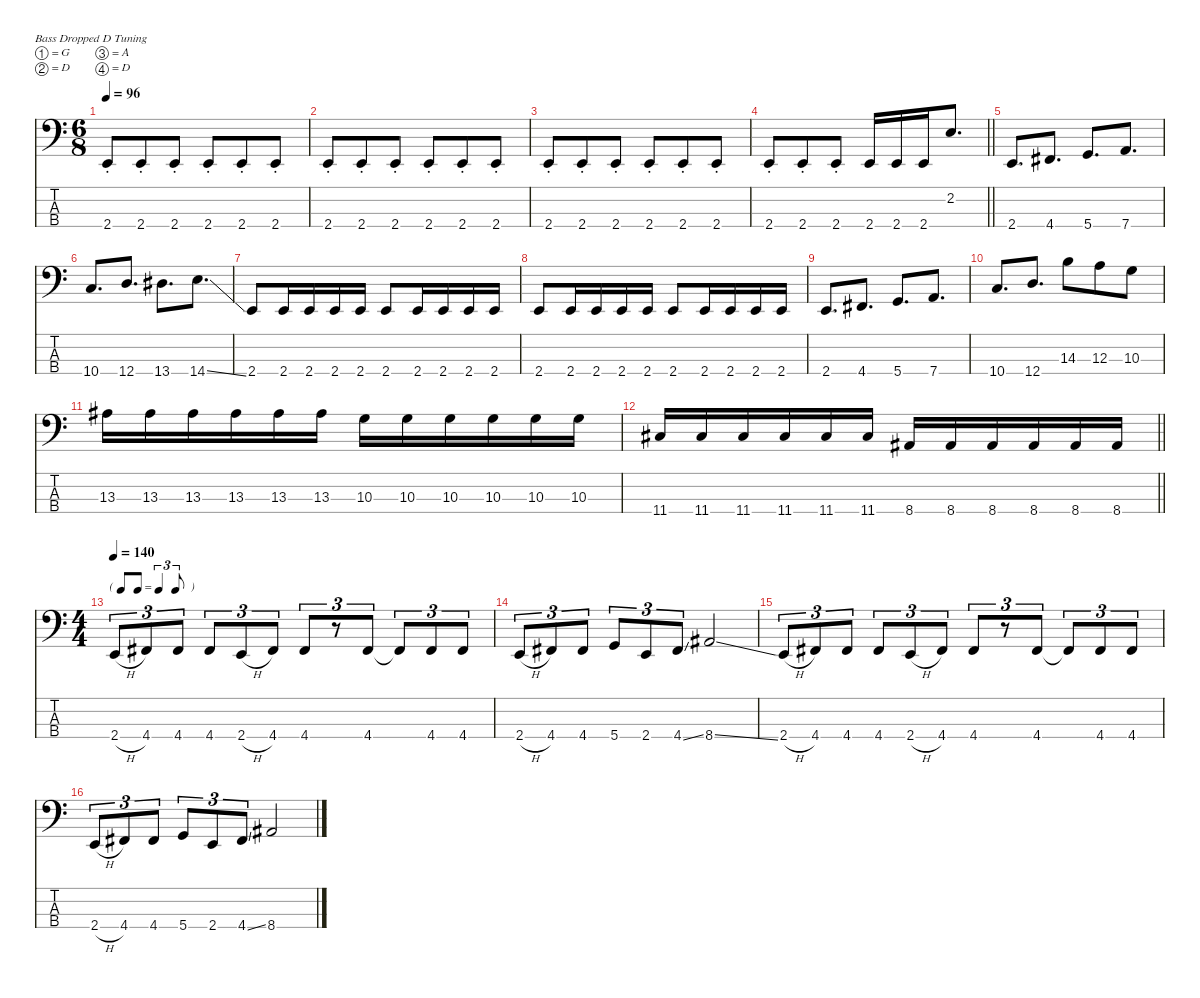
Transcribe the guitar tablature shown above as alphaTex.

\defaultSystemsLayout 4
\hideDynamics
\bracketExtendMode nobrackets
\singleTrackTrackNamePolicy hidden
\multiTrackTrackNamePolicy hidden
\firstSystemTrackNameMode fullname
\firstSystemTrackNameOrientation horizontal
\otherSystemsTrackNameOrientation horizontal
\track ("Bass [Martin Mendez]" "el.bs.") {defaultSystemsLayout 4 instrument electricbassfinger}
\staff {score tabs}
\tuning (G2 D2 A1 D1)
\ts (6 8)
\tempo 96
\clef f4
\ks c
2.4{st}.8{dy mf beam Up} 2.4{st}.8{beam Up} 2.4{st}.8{beam Up} 2.4{st}.8{beam Up} 2.4{st}.8{beam Up} 2.4{st}.8{beam Up} |
2.4{st}.8{beam Up} 2.4{st}.8{beam Up} 2.4{st}.8{beam Up} 2.4{st}.8{beam Up} 2.4{st}.8{beam Up} 2.4{st}.8{beam Up} |
2.4{st}.8{beam Up} 2.4{st}.8{beam Up} 2.4{st}.8{beam Up} 2.4{st}.8{beam Up} 2.4{st}.8{beam Up} 2.4{st}.8{beam Up} |
\barLineRight lightlight
2.4{st}.8{beam Up} 2.4{st}.8{beam Up} 2.4{st}.8{beam Up} 2.4.16{beam Up} 2.4.16{beam Up} 2.4.16{beam Up} 2.2.8{d beam Up} |
2.4.8{d beam Up} 4.4{acc #}.8{d beam Up} 5.4.8{d beam Up} 7.4.8{d beam Up} |
10.4.8{d beam Up} 12.4.8{d beam Up} 13.4{acc #}.8{d beam Down} 14.4{ss}.8{d beam Down} |
2.4.8{beam Up} 2.4.16{beam Up} 2.4.16{beam Up} 2.4.16{beam Up} 2.4.16{beam Up} 2.4.8{beam Up} 2.4.16{beam Up} 2.4.16{beam Up} 2.4.16{beam Up} 2.4.16{beam Up} |
2.4.8{beam Up} 2.4.16{beam Up} 2.4.16{beam Up} 2.4.16{beam Up} 2.4.16{beam Up} 2.4.8{beam Up} 2.4.16{beam Up} 2.4.16{beam Up} 2.4.16{beam Up} 2.4.16{beam Up} |
2.4.8{d beam Up} 4.4{acc #}.8{d beam Up} 5.4.8{d beam Up} 7.4.8{d beam Up} |
10.4.8{d beam Up} 12.4.8{d beam Up} 14.3.8{beam Down} 12.3.8{beam Down} 10.3.8{beam Down} |
13.3{acc #}.16{beam Down} 13.3{acc #}.16{beam Down} 13.3{acc #}.16{beam Down} 13.3{acc #}.16{beam Down} 13.3{acc #}.16{beam Down} 13.3{acc #}.16{beam Down} 10.3.16{beam Down} 10.3.16{beam Down} 10.3.16{beam Down} 10.3.16{beam Down} 10.3.16{beam Down} 10.3.16{beam Down} |
\barLineRight lightlight
11.4{acc #}.16{beam Up} 11.4{acc #}.16{beam Up} 11.4{acc #}.16{beam Up} 11.4{acc #}.16{beam Up} 11.4{acc #}.16{beam Up} 11.4{acc #}.16{beam Up} 8.4{acc #}.16{beam Up} 8.4{acc #}.16{beam Up} 8.4{acc #}.16{beam Up} 8.4{acc #}.16{beam Up} 8.4{acc #}.16{beam Up} 8.4{acc #}.16{beam Up} |
\ts (4 4)
\beaming (8 2 2 2 2)
\tf triplet8th
\tempo 140
2.4{h}.8{tu (3 2) beam Up} 4.4{acc #}.8{tu (3 2) beam Up} 4.4{acc #}.8{tu (3 2) beam Up} 4.4{acc #}.8{tu (3 2) beam Up} 2.4{h}.8{tu (3 2) beam Up} 4.4{acc #}.8{tu (3 2) beam Up} 4.4{acc #}.8{tu (3 2) beam Up} r.8{tu (3 2) beam Up} 4.4{acc #}.8{tu (3 2) beam Up} 4.4{t acc #}.8{tu (3 2) beam Up} 4.4{acc #}.8{tu (3 2) beam Up} 4.4{acc #}.8{tu (3 2) beam Up} |
2.4{h}.8{tu (3 2) beam Up} 4.4{acc #}.8{tu (3 2) beam Up} 4.4{acc #}.8{tu (3 2) beam Up} 5.4.8{tu (3 2) beam Up} 2.4.8{tu (3 2) beam Up} 4.4{ss acc #}.8{tu (3 2) beam Up} 8.4{ss acc #}.2{beam Up} |
2.4{h}.8{tu (3 2) beam Up} 4.4{acc #}.8{tu (3 2) beam Up} 4.4{acc #}.8{tu (3 2) beam Up} 4.4{acc #}.8{tu (3 2) beam Up} 2.4{h}.8{tu (3 2) beam Up} 4.4{acc #}.8{tu (3 2) beam Up} 4.4{acc #}.8{tu (3 2) beam Up} r.8{tu (3 2) beam Up} 4.4{acc #}.8{tu (3 2) beam Up} 4.4{t acc #}.8{tu (3 2) beam Up} 4.4{acc #}.8{tu (3 2) beam Up} 4.4{acc #}.8{tu (3 2) beam Up} |
2.4{h}.8{tu (3 2) beam Up} 4.4{acc #}.8{tu (3 2) beam Up} 4.4{acc #}.8{tu (3 2) beam Up} 5.4.8{tu (3 2) beam Up} 2.4.8{tu (3 2) beam Up} 4.4{ss acc #}.8{tu (3 2) beam Up} 8.4{ss acc #}.2{beam Up}
